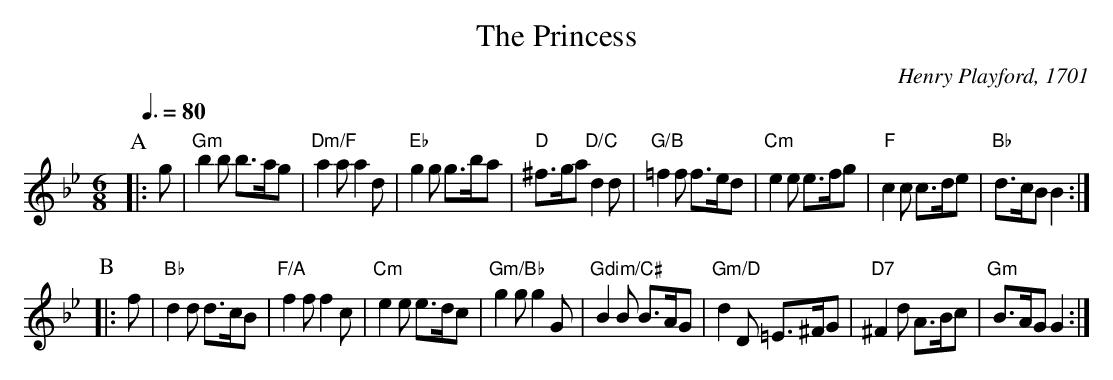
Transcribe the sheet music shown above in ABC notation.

X:1
T:The Princess
C:Henry Playford, 1701
M:6/8
L:1/8
Q:3/8=80
K:Gm
P:A
|:g | "Gm"b2 b b>ag | "Dm/F"a2 a a2 d | "Eb"g2 g g>ba | "D"^f>ga "D/C"d2 d |\
"G/B"=f2f f>ed | "Cm"e2 e e>fg | "F"c2c c>de | "Bb"d>cB B2 :|
P:B
|:f | "Bb"d2 d d>cB | "F/A"f2 f f2 c | "Cm"e2 e e>dc | "Gm/Bb"g2 g g2 G |\
"Gdim/C#"B2 B B>AG | "Gm/D"d2 D =E>^FG | "D7"^F2 d A>Bc | "Gm"B>AG G2 :|
